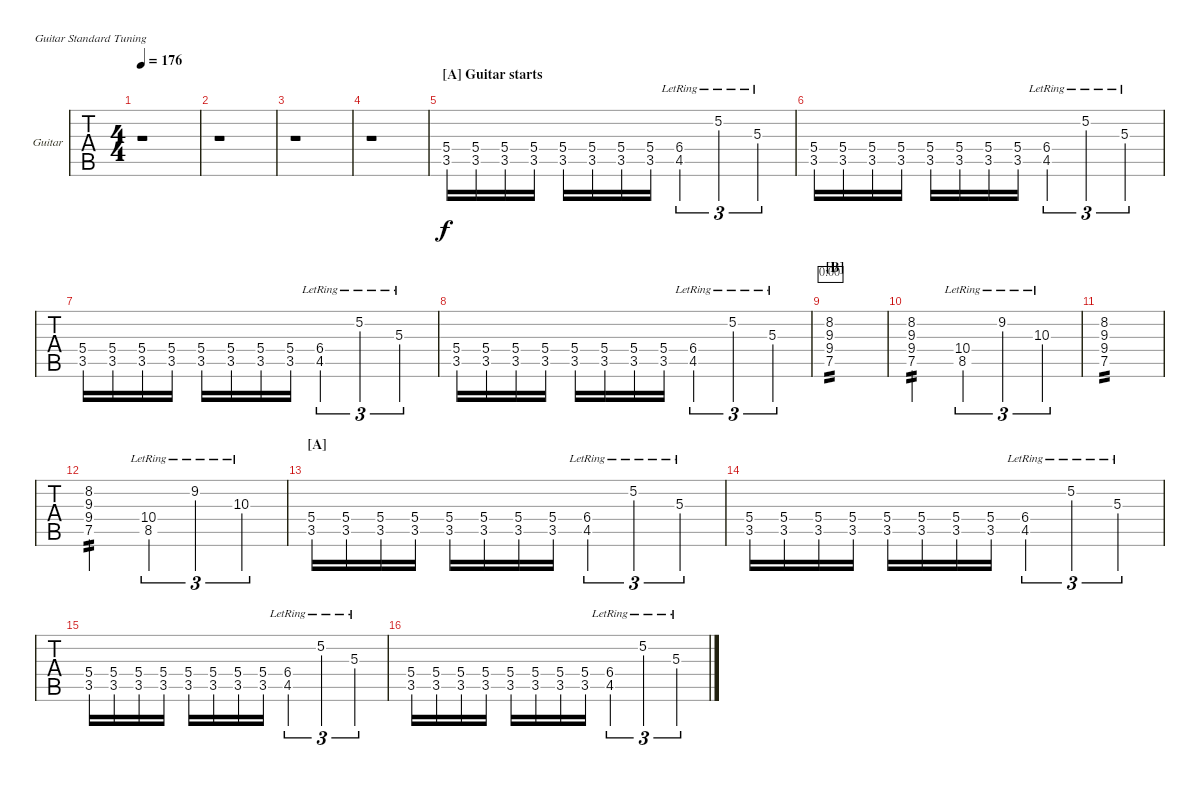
\defaultSystemsLayout 4
\bracketExtendMode groupsimilarinstruments
\firstSystemTrackNameOrientation horizontal
\otherSystemsTrackNameOrientation horizontal
\track ("Guitar" "Guitar") {instrument distortionguitar}
\staff {tabs}
\tuning (E4 B3 G3 D3 A2 E2)
\ts (4 4)
\tempo 176
\clef g2
\scale
0.333333
\ks c
r.1{dy f} |
\scale
0.333333 r.1 |
\scale
0.333333 r.1 |
\scale
0.333333 r.1 |
\section ("A" "Guitar starts")
\scale
0.333333 (3.5 5.4).16 (3.5 5.4).16 (3.5 5.4).16 (3.5 5.4).16 (3.5 5.4).16 (3.5 5.4).16 (3.5 5.4).16 (3.5 5.4).16 (4.5{lr} 6.4).4{tu (3 2)} 5.2{lr}.4{tu (3 2)} 5.3{lr}.4{tu (3 2)} |
\scale
0.333333 (3.5 5.4).16 (3.5 5.4).16 (3.5 5.4).16 (3.5 5.4).16 (3.5 5.4).16 (3.5 5.4).16 (3.5 5.4).16 (3.5 5.4).16 (4.5{lr} 6.4).4{tu (3 2)} 5.2{lr}.4{tu (3 2)} 5.3{lr}.4{tu (3 2)} |
\scale
0.333333 (3.5 5.4).16 (3.5 5.4).16 (3.5 5.4).16 (3.5 5.4).16 (3.5 5.4).16 (3.5 5.4).16 (3.5 5.4).16 (3.5 5.4).16 (4.5{lr} 6.4).4{tu (3 2)} 5.2{lr}.4{tu (3 2)} 5.3{lr}.4{tu (3 2)} |
\scale
0.333333 (3.5 5.4).16 (3.5 5.4).16 (3.5 5.4).16 (3.5 5.4).16 (3.5 5.4).16 (3.5 5.4).16 (3.5 5.4).16 (3.5 5.4).16 (4.5{lr} 6.4).4{tu (3 2)} 5.2{lr}.4{tu (3 2)} 5.3{lr}.4{tu (3 2)} |
\section ("B" "")
\scale
0.333333 (8.2 9.3 9.4 7.5).1{tp 2 timer} |
\scale
0.333333 (8.2 9.3 9.4 7.5).2{tp 2} (8.5{lr} 10.4).4{tu (3 2)} 9.2{lr}.4{tu (3 2)} 10.3{lr}.4{tu (3 2)} |
\scale
0.333333 (8.2 9.3 9.4 7.5).1{tp 2} |
\scale
0.333333 (8.2 9.3 9.4 7.5).2{tp 2} (8.5{lr} 10.4).4{tu (3 2)} 9.2{lr}.4{tu (3 2)} 10.3{lr}.4{tu (3 2)} |
\section ("A" "")
\scale
0.333333 (3.5 5.4).16 (3.5 5.4).16 (3.5 5.4).16 (3.5 5.4).16 (3.5 5.4).16 (3.5 5.4).16 (3.5 5.4).16 (3.5 5.4).16 (4.5{lr} 6.4).4{tu (3 2)} 5.2{lr}.4{tu (3 2)} 5.3{lr}.4{tu (3 2)} |
\scale
0.333333 (3.5 5.4).16 (3.5 5.4).16 (3.5 5.4).16 (3.5 5.4).16 (3.5 5.4).16 (3.5 5.4).16 (3.5 5.4).16 (3.5 5.4).16 (4.5{lr} 6.4).4{tu (3 2)} 5.2{lr}.4{tu (3 2)} 5.3{lr}.4{tu (3 2)} |
\scale
0.333333 (3.5 5.4).16 (3.5 5.4).16 (3.5 5.4).16 (3.5 5.4).16 (3.5 5.4).16 (3.5 5.4).16 (3.5 5.4).16 (3.5 5.4).16 (4.5{lr} 6.4).4{tu (3 2)} 5.2{lr}.4{tu (3 2)} 5.3{lr}.4{tu (3 2)} |
\scale
0.333333 (3.5 5.4).16 (3.5 5.4).16 (3.5 5.4).16 (3.5 5.4).16 (3.5 5.4).16 (3.5 5.4).16 (3.5 5.4).16 (3.5 5.4).16 (4.5{lr} 6.4).4{tu (3 2)} 5.2{lr}.4{tu (3 2)} 5.3{lr}.4{tu (3 2)}
